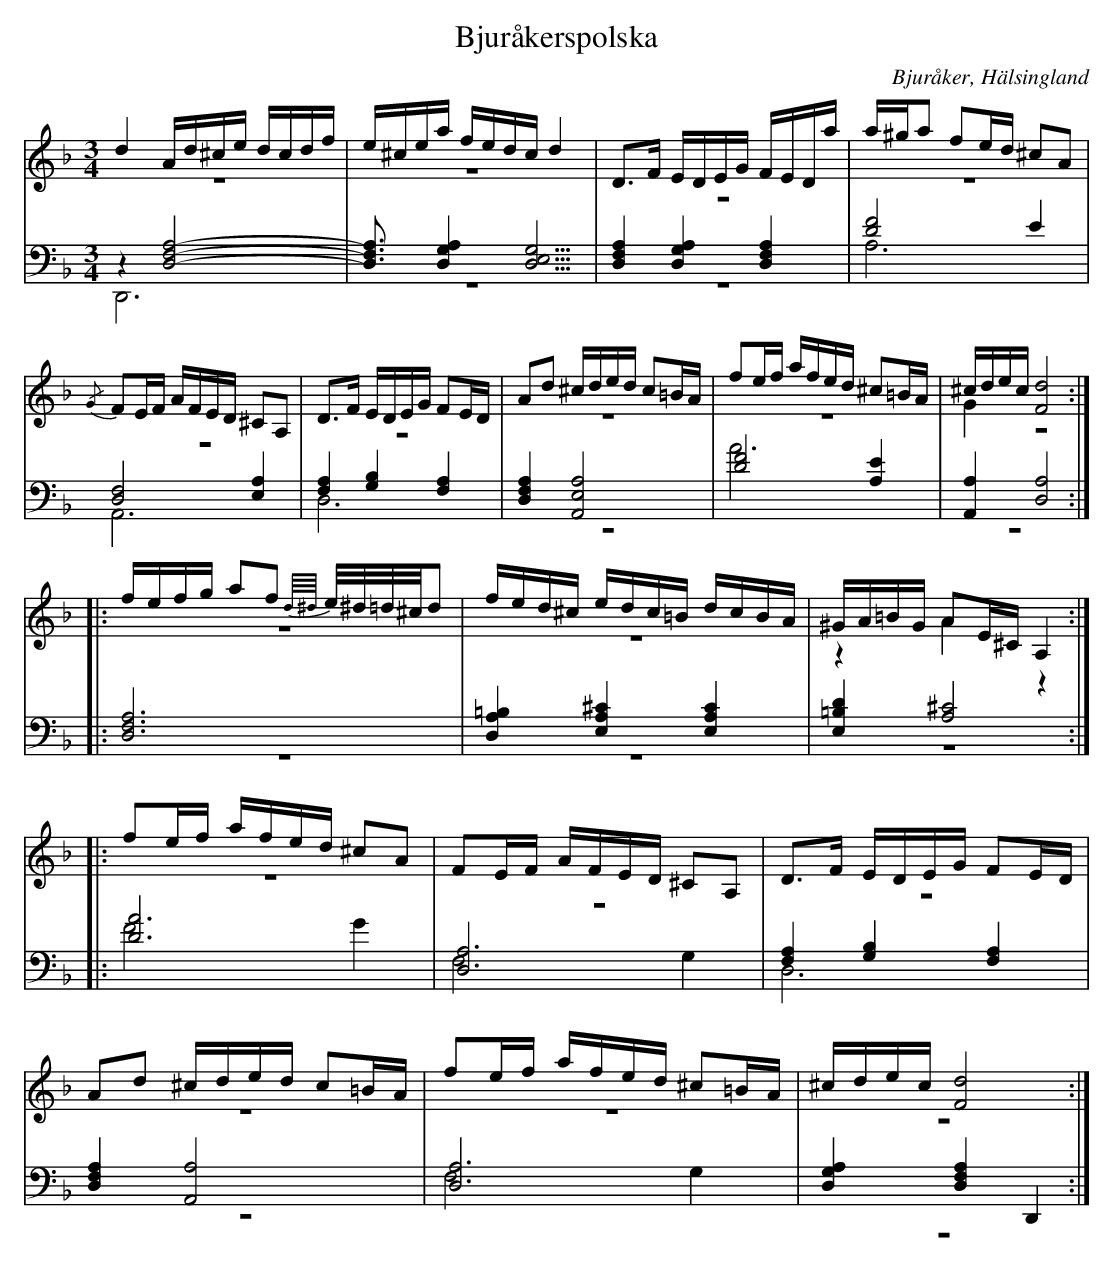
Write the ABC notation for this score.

X:1
T: Bjuråkerspolska
O: Bjuråker, Hälsingland
M: 3/4
L: 1/16
K: Dm
V:1
V:2 merge
V:3
V:4 merge
V:1
d4 Ad^ce dcdf |e^cea fedc d4|D2>F2 EDEG FEDa|a^ga2 f2ed ^c2A2|
{/G}F2EF AFED ^C2A,2|D2>F2 EDEG F2ED|A2d2 ^cded c2=BA|f2ef afed ^c2=BA|^cdec [F8d8]:|
|:fefg a2f2 {d//^d//}e/^d/=d/^c/d2 |fed^c edc=B dcBA|^GA=BG A2E^C A,4:|
|:f2ef afed ^c2A2|F2EF AFED ^C2A,2|D2>F2 EDEG F2ED|
A2d2 ^cded c2=BA|f2ef afed ^c2=BA|^cdec [F8d8]:|
V:2
z12|z12|z12|z12|
z12|z12|z12|z12|G4 z8:|
|:z12|z12|z4 A4 z4:|
|:z12|z12|z12|
z12|z12|z12:|
V:3 clef=bass
z4 [D,8F,8 A,8]-|[D,3F,3 A,3] [D,4G,4A,4] [D,5E,5G,5]|[D,4F,4A,4] [D,4G,4A,4] [D,4F,4A,4]|[D8F8] E4|
[D,8F,8] [E,4A,4]|[F,4A,4] [G,4B,4] [F,4A,4]|[D,4F,4A,4] [A,,8E,8A,8]|[D8F8] [A,4E4]|[A,,4A,4] [D,8A,8]:|
|:[D,12F,12A,12]|[D,4A,4=B,4] [E,4A,4^C4] [E,4A,4C4]|[E,4=B,4D4] [A,8^C8]:|
|:[D12A12]|[D,12A,12]|[F,4A,4] [G,4B,4] [F,4A,4]|
[D,4F,4A,4] [A,,8A,8]|[D,12A,12]|[D,4G,4A,4] [D,4F,4A,4] D,,4:|
V:4 clef=bass
D,,12|z12|z12|A,12|
A,,12|D,12|z12|A12|z12:|
|:z12|z12|z12:|
|:F8 G4|F,8 G,4|D,12|
z12|F,8 G,4|z12:|
